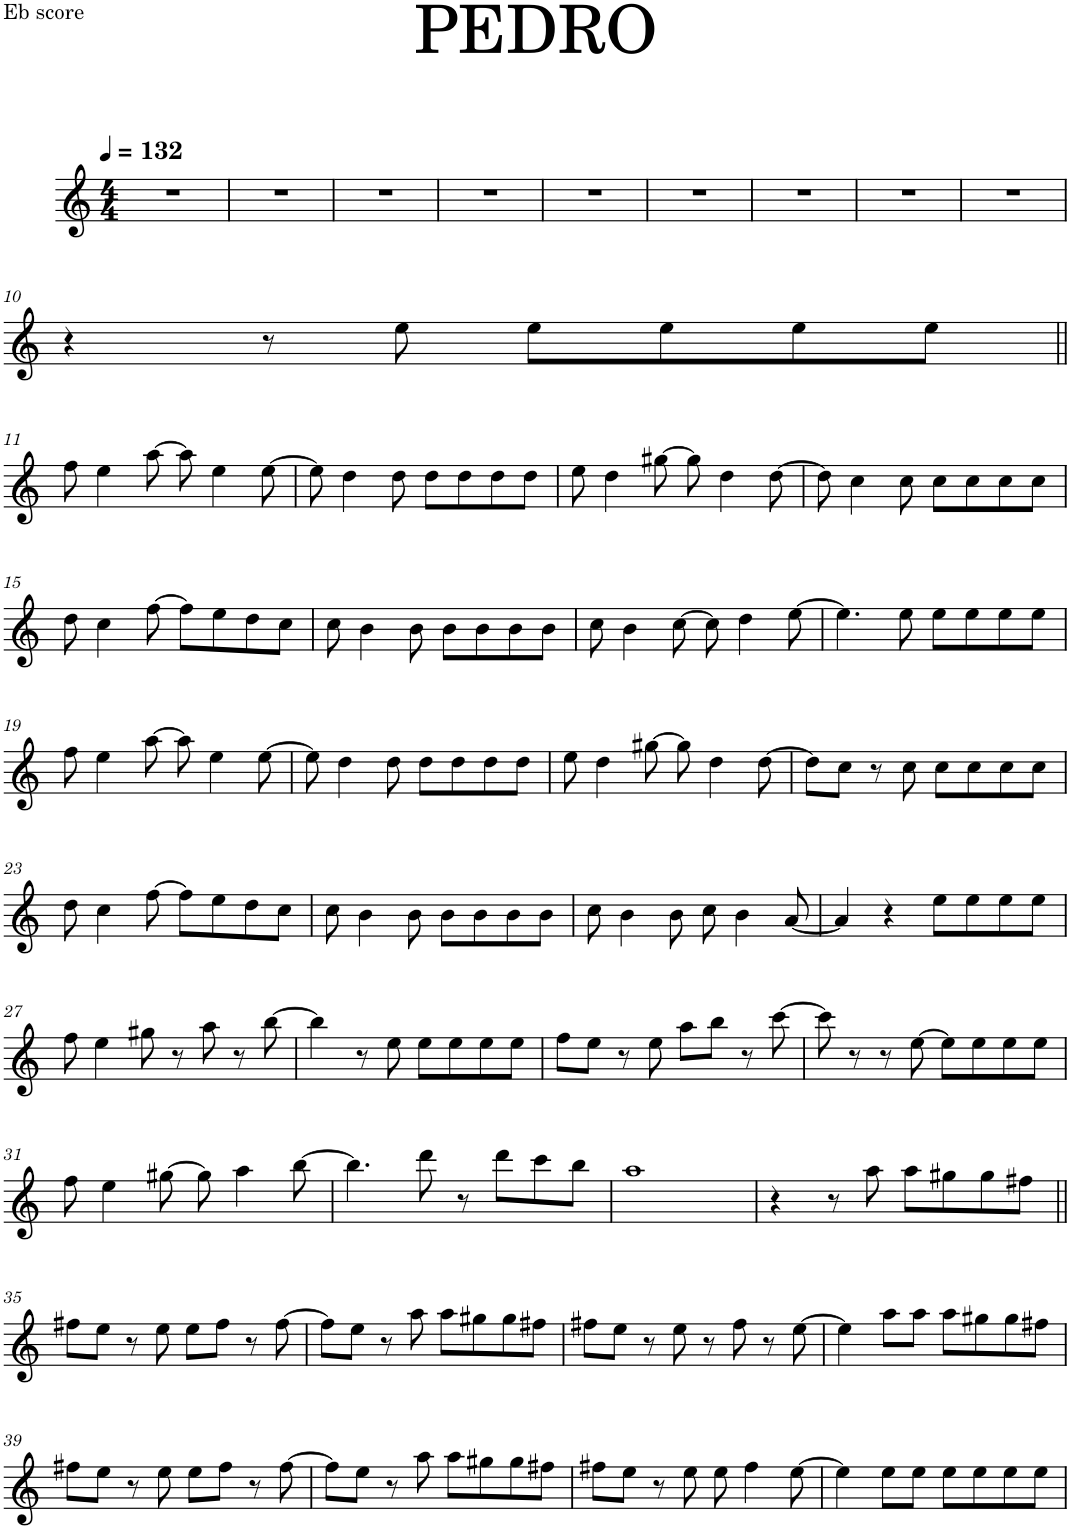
**kern
*part1
*staff1
*I"Alto Saxophone
*I'A. Sax.
*clefG2
*Trd5c9
*k[]
*M4/4
*MM132
=1
1r
=2
1r
=3
1r
=4
1r
=5
1r
=6
1r
=7
1r
=8
1r
=9
1r
!!LO:LB:g=z
=10
4r
8r
8ee\
8ee\L
8ee\
8ee\
8ee\J
!!LO:LB:g=z
=11||
8ff\
4ee\
[8aa\
8aa\]
4ee\
[8ee\
=12
8ee\]
4dd\
8dd\
8dd\L
8dd\
8dd\
8dd\J
=13
8ee\
4dd\
[8gg#X\
8gg#\]
4dd\
[8dd\
=14
8dd\]
4cc\
8cc\
8cc\L
8cc\
8cc\
8cc\J
!!LO:LB:g=z
=15
8dd\
4cc\
[8ff\
8ff\L]
8ee\
8dd\
8cc\J
=16
8cc\
4b\
8b\
8b\L
8b\
8b\
8b\J
=17
8cc\
4b\
[8cc\
8cc\]
4dd\
[8ee\
=18
4.ee\]
8ee\
8ee\L
8ee\
8ee\
8ee\J
!!LO:LB:g=z
=19
8ff\
4ee\
[8aa\
8aa\]
4ee\
[8ee\
=20
8ee\]
4dd\
8dd\
8dd\L
8dd\
8dd\
8dd\J
=21
8ee\
4dd\
[8gg#X\
8gg#\]
4dd\
[8dd\
=22
8dd\L]
8cc\J
8r
8cc\
8cc\L
8cc\
8cc\
8cc\J
!!LO:LB:g=z
=23
8dd\
4cc\
[8ff\
8ff\L]
8ee\
8dd\
8cc\J
=24
8cc\
4b\
8b\
8b\L
8b\
8b\
8b\J
=25
8cc\
4b\
8b\
8cc\
4b\
[8a/
=26
4a/]
4r
8ee\L
8ee\
8ee\
8ee\J
!!LO:LB:g=z
=27
8ff\
4ee\
8gg#X\
8r
8aa\
8r
[8bb\
=28
4bb\]
8r
8ee\
8ee\L
8ee\
8ee\
8ee\J
=29
8ff\L
8ee\J
8r
8ee\
8aa\L
8bb\J
8r
[8ccc\
=30
8ccc\]
8r
8r
[8ee\
8ee\L]
8ee\
8ee\
8ee\J
!!LO:LB:g=z
=31
8ff\
4ee\
[8gg#X\
8gg#\]
4aa\
[8bb\
=32
4.bb\]
8ddd\
8r
8ddd\L
8ccc\
8bb\J
=33
1aa
=34
4r
8r
8aa\
8aa\L
8gg#X\
8gg#\
8ff#X\J
!!LO:LB:g=z
=35||
8ff#X\L
8ee\J
8r
8ee\
8ee\L
8ff#\J
8r
[8ff#\
=36
8ff#\L]
8ee\J
8r
8aa\
8aa\L
8gg#X\
8gg#\
8ff#X\J
=37
8ff#X\L
8ee\J
8r
8ee\
8r
8ff#\
8r
[8ee\
=38
4ee\]
8aa\L
8aa\J
8aa\L
8gg#X\
8gg#\
8ff#X\J
!!LO:LB:g=z
=39
8ff#X\L
8ee\J
8r
8ee\
8ee\L
8ff#\J
8r
[8ff#\
=40
8ff#\L]
8ee\J
8r
8aa\
8aa\L
8gg#X\
8gg#\
8ff#X\J
=41
8ff#X\L
8ee\J
8r
8ee\
8ee\
4ff#\
[8ee\
=42
4ee\]
8ee\L
8ee\J
8ee\L
8ee\
8ee\
8ee\J
=
*-
